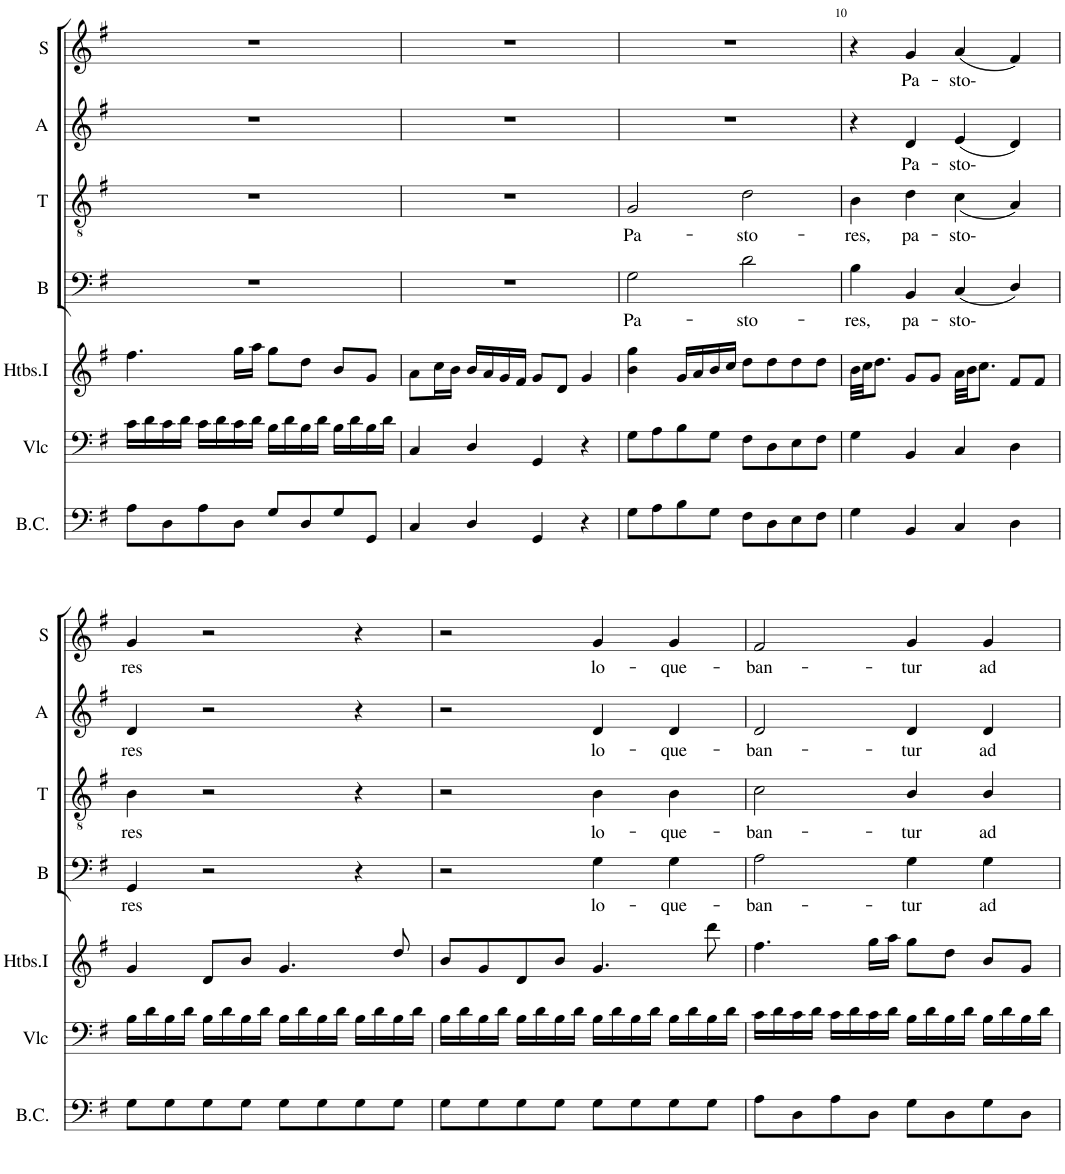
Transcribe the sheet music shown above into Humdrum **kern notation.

**kern	**kern	**kern	**kern	**text	**kern	**text	**kern	**text	**kern	**text
*part7	*part6	*part5	*part4	*part4	*part3	*part3	*part2	*part2	*part1	*part1
*staff7	*staff6	*staff5	*staff4	*staff4	*staff3	*staff3	*staff2	*staff2	*staff1	*staff1
*I"Basse Continue	*I"Violoncelle	*I"Hautbois I	*I"Basso	*	*I"Tenore	*	*I"Alto	*	*I"Soprano	*
*I'B.C.	*I'Vlc	*I'Htbs.I	*I'B	*	*I'T	*	*I'A	*	*I'S	*
!!LO:PB:g=z
*clefF4	*clefF4	*clefG2	*clefF4	*	*clefGv2	*	*clefG2	*	*clefG2	*
*k[f#]	*k[f#]	*k[f#]	*k[f#]	*	*k[f#]	*	*k[f#]	*	*k[f#]	*
*M4/4	*M4/4	*M4/4	*M4/4	*	*M4/4	*	*M4/4	*	*M4/4	*
=7	=7	=7	=7	=7	=7	=7	=7	=7	=7	=7
8A\L	16c\LL	4.ff#\	1r	.	1r	.	1r	.	1r	.
.	16d\	.	.	.	.	.	.	.	.	.
8D\	16c\	.	.	.	.	.	.	.	.	.
.	16d\JJ	.	.	.	.	.	.	.	.	.
8A\	16c\LL	.	.	.	.	.	.	.	.	.
.	16d\	.	.	.	.	.	.	.	.	.
8D\J	16c\	16gg\LL	.	.	.	.	.	.	.	.
.	16d\JJ	16aa\JJ	.	.	.	.	.	.	.	.
8G/L	16B\LL	8gg\L	.	.	.	.	.	.	.	.
.	16d\	.	.	.	.	.	.	.	.	.
8D/	16B\	8dd\J	.	.	.	.	.	.	.	.
.	16d\JJ	.	.	.	.	.	.	.	.	.
8G/	16B\LL	8b/L	.	.	.	.	.	.	.	.
.	16d\	.	.	.	.	.	.	.	.	.
8GG/J	16B\	8g/J	.	.	.	.	.	.	.	.
.	16d\JJ	.	.	.	.	.	.	.	.	.
=8	=8	=8	=8	=8	=8	=8	=8	=8	=8	=8
4C/	4C/	8a\L	1r	.	1r	.	1r	.	1r	.
.	.	16cc\L	.	.	.	.	.	.	.	.
.	.	16b\JJ	.	.	.	.	.	.	.	.
4D/	4D/	16b/LL	.	.	.	.	.	.	.	.
.	.	16a/	.	.	.	.	.	.	.	.
.	.	16g/	.	.	.	.	.	.	.	.
.	.	16f#/JJ	.	.	.	.	.	.	.	.
4GG/	4GG/	8g/L	.	.	.	.	.	.	.	.
.	.	8d/J	.	.	.	.	.	.	.	.
4r	4r	4g/	.	.	.	.	.	.	.	.
=9	=9	=9	=9	=9	=9	=9	=9	=9	=9	=9
!	!	!	!	!LO:LY:b	!	!LO:LY:b	!	!	!	!
8G\L	8G\L	4b\ 4gg\	2G\	Pa-	2G/	Pa-	1r	.	1r	.
8A\	8A\	.	.	.	.	.	.	.	.	.
8B\	8B\	16g/LL	.	.	.	.	.	.	.	.
.	.	16a/	.	.	.	.	.	.	.	.
8G\J	8G\J	16b/	.	.	.	.	.	.	.	.
.	.	16cc/JJ	.	.	.	.	.	.	.	.
!	!	!	!	!LO:LY:b	!	!LO:LY:b	!	!	!	!
8F#\L	8F#\L	8dd\L	2d\	-sto-	2d\	-sto-	.	.	.	.
8D\	8D\	8dd\	.	.	.	.	.	.	.	.
8E\	8E\	8dd\	.	.	.	.	.	.	.	.
8F#\J	8F#\J	8dd\J	.	.	.	.	.	.	.	.
=10	=10	=10	=10	=10	=10	=10	=10	=10	=10	=10
!	!	!	!	!LO:LY:b	!	!LO:LY:b	!	!	!	!
4G\	4G\	32b\LLL	4B\	-res,	4B\	-res,	4r	.	4r	.
.	.	32cc\JJ	.	.	.	.	.	.	.	.
.	.	8.dd\J	.	.	.	.	.	.	.	.
!	!	!	!	!LO:LY:b	!	!LO:LY:b	!	!LO:LY:b	!	!LO:LY:b
4BB/	4BB/	8g/L	4BB/	pa-	4d\	pa-	4d/	Pa-	4g/	Pa-
.	.	8g/J	.	.	.	.	.	.	.	.
!	!	!	!	!LO:LY:b	!	!LO:LY:b	!	!LO:LY:b	!	!LO:LY:b
4C/	4C/	32a\LLL	(<4C/	-sto-	(<4c\	-sto-	(<4e/	-sto-	(<4a/	-sto-
.	.	32b\JJ	.	.	.	.	.	.	.	.
.	.	8.cc\J	.	.	.	.	.	.	.	.
4D\	4D\	8f#/L	4D/)	.	4A/)	.	4d/)	.	4f#/)	.
.	.	8f#/J	.	.	.	.	.	.	.	.
!!LO:LB:g=z
=11	=11	=11	=11	=11	=11	=11	=11	=11	=11	=11
!	!	!	!	!LO:LY:b	!	!LO:LY:b	!	!LO:LY:b	!	!LO:LY:b
8G\L	16B\LL	4g/	4GG/	res	4B\	res	4d/	res	4g/	res
.	16d\	.	.	.	.	.	.	.	.	.
8G\	16B\	.	.	.	.	.	.	.	.	.
.	16d\JJ	.	.	.	.	.	.	.	.	.
8G\	16B\LL	8d/L	2r	.	2r	.	2r	.	2r	.
.	16d\	.	.	.	.	.	.	.	.	.
8G\J	16B\	8b/J	.	.	.	.	.	.	.	.
.	16d\JJ	.	.	.	.	.	.	.	.	.
8G\L	16B\LL	4.g/	.	.	.	.	.	.	.	.
.	16d\	.	.	.	.	.	.	.	.	.
8G\	16B\	.	.	.	.	.	.	.	.	.
.	16d\JJ	.	.	.	.	.	.	.	.	.
8G\	16B\LL	.	4r	.	4r	.	4r	.	4r	.
.	16d\	.	.	.	.	.	.	.	.	.
8G\J	16B\	8dd/	.	.	.	.	.	.	.	.
.	16d\JJ	.	.	.	.	.	.	.	.	.
=12	=12	=12	=12	=12	=12	=12	=12	=12	=12	=12
8G\L	16B\LL	8b/L	2r	.	2r	.	2r	.	2r	.
.	16d\	.	.	.	.	.	.	.	.	.
8G\	16B\	8g/	.	.	.	.	.	.	.	.
.	16d\JJ	.	.	.	.	.	.	.	.	.
8G\	16B\LL	8d/	.	.	.	.	.	.	.	.
.	16d\	.	.	.	.	.	.	.	.	.
8G\J	16B\	8b/J	.	.	.	.	.	.	.	.
.	16d\JJ	.	.	.	.	.	.	.	.	.
!	!	!	!	!LO:LY:b	!	!LO:LY:b	!	!LO:LY:b	!	!LO:LY:b
8G\L	16B\LL	4.g/	4G\	lo-	4B\	lo-	4d/	lo-	4g/	lo-
.	16d\	.	.	.	.	.	.	.	.	.
8G\	16B\	.	.	.	.	.	.	.	.	.
.	16d\JJ	.	.	.	.	.	.	.	.	.
!	!	!	!	!LO:LY:b	!	!LO:LY:b	!	!LO:LY:b	!	!LO:LY:b
8G\	16B\LL	.	4G\	-que-	4B\	-que-	4d/	-que-	4g/	-que-
.	16d\	.	.	.	.	.	.	.	.	.
8G\J	16B\	8ddd\	.	.	.	.	.	.	.	.
.	16d\JJ	.	.	.	.	.	.	.	.	.
=13	=13	=13	=13	=13	=13	=13	=13	=13	=13	=13
!	!	!	!	!LO:LY:b	!	!LO:LY:b	!	!LO:LY:b	!	!LO:LY:b
8A\L	16c\LL	4.ff#\	2A\	-ban-	2c\	-ban-	2d/	-ban-	2f#/	-ban-
.	16d\	.	.	.	.	.	.	.	.	.
8D\	16c\	.	.	.	.	.	.	.	.	.
.	16d\JJ	.	.	.	.	.	.	.	.	.
8A\	16c\LL	.	.	.	.	.	.	.	.	.
.	16d\	.	.	.	.	.	.	.	.	.
8D\J	16c\	16gg\LL	.	.	.	.	.	.	.	.
.	16d\JJ	16aa\JJ	.	.	.	.	.	.	.	.
!	!	!	!	!LO:LY:b	!	!LO:LY:b	!	!LO:LY:b	!	!LO:LY:b
8G\L	16B\LL	8gg\L	4G\	-tur	4B/	-tur	4d/	-tur	4g/	-tur
.	16d\	.	.	.	.	.	.	.	.	.
8D\	16B\	8dd\J	.	.	.	.	.	.	.	.
.	16d\JJ	.	.	.	.	.	.	.	.	.
!	!	!	!	!LO:LY:b	!	!LO:LY:b	!	!LO:LY:b	!	!LO:LY:b
8G\	16B\LL	8b/L	4G\	ad	4B/	ad	4d/	ad	4g/	ad
.	16d\	.	.	.	.	.	.	.	.	.
8D\J	16B\	8g/J	.	.	.	.	.	.	.	.
.	16d\JJ	.	.	.	.	.	.	.	.	.
=	=	=	=	=	=	=	=	=	=	=
*-	*-	*-	*-	*-	*-	*-	*-	*-	*-	*-
